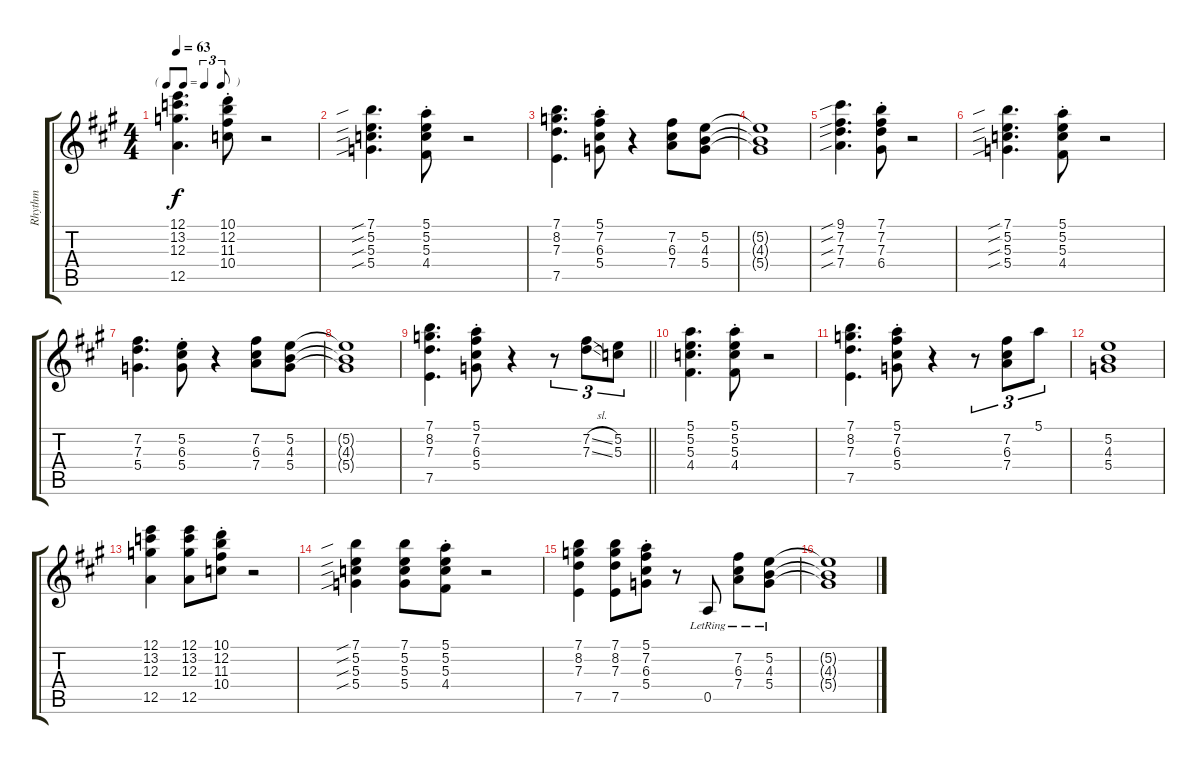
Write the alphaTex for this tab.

\track ("Rhythm" "Rhythm") {instrument electricguitarjazz}
\staff {score tabs}
\tuning (E4 B3 G3 D3 A2 E2) {hide}
\ts (4 4)
\tf triplet8th
\tempo 63
\clef g2
\ks a
(12.1 13.2 12.3 12.5).4{d dy f} (10.1{st} 12.2{st} 11.3{st} 10.4{st}).8 r.2 |
(7.1{sib} 5.2{sib} 5.3{sib} 5.4{sib}).4{d} (5.1{st} 5.2{st} 5.3{st} 4.4{st}).8 r.2 |
(7.1 8.2 7.3 7.5).4{d} (5.1{st} 7.2{st} 6.3{st} 5.4{st}).8 r.4 (7.2 6.3 7.4).8 (5.2 4.3 5.4).8 |
(5.2{t} 4.3{t} 5.4{t}).1 |
(9.1{sib} 7.2{sib} 7.3{sib} 7.4{sib}).4{d} (7.1{st} 7.2{st} 7.3{st} 6.4{st}).8 r.2 |
(7.1{sib} 5.2{sib} 5.3{sib} 5.4{sib}).4{d} (5.1{st} 5.2{st} 5.3{st} 4.4{st}).8 r.2 |
(7.2 7.3 5.4).4{d} (5.2{st} 6.3{st} 5.4{st}).8 r.4 (7.2 6.3 7.4).8 (5.2 4.3 5.4).8 |
(5.2{t} 4.3{t} 5.4{t}).1 |
\barLineRight lightlight
(7.1 8.2 7.3 7.5).4{d} (5.1{st} 7.2{st} 6.3{st} 5.4{st}).8 r.4 r.8{tu (3 2)} (7.2{sl} 7.3{sl}).8{tu (3 2)} (5.2 5.3).8{tu (3 2)} |
(5.1 5.2 5.3 4.4).4{d} (5.1{st} 5.2{st} 5.3{st} 4.4{st}).8 r.2 |
(7.1 8.2 7.3 7.5).4{d} (5.1{st} 7.2{st} 6.3{st} 5.4{st}).8 r.4 r.8{tu (3 2)} (7.2 6.3 7.4).8{tu (3 2)} 5.1.8{tu (3 2)} |
(5.2 4.3 5.4).1 |
(12.1 13.2 12.3 12.5).4 (12.1 13.2 12.3 12.5).8 (10.1{st} 12.2{st} 11.3{st} 10.4{st}).8 r.2 |
(7.1{sib} 5.2{sib} 5.3{sib} 5.4{sib}).4 (7.1 5.2 5.3 5.4).8 (5.1{st} 5.2{st} 5.3{st} 4.4{st}).8 r.2 |
(7.1 8.2 7.3 7.5).4 (7.1 8.2 7.3 7.5).8 (5.1{st} 7.2{st} 6.3{st} 5.4{st}).8 r.8 0.5{lr}.8 (7.2{lr} 6.3{lr} 7.4{lr}).8 (5.2{lr} 4.3{lr} 5.4{lr}).8 |
(5.2{t} 4.3{t} 5.4{t}).1
